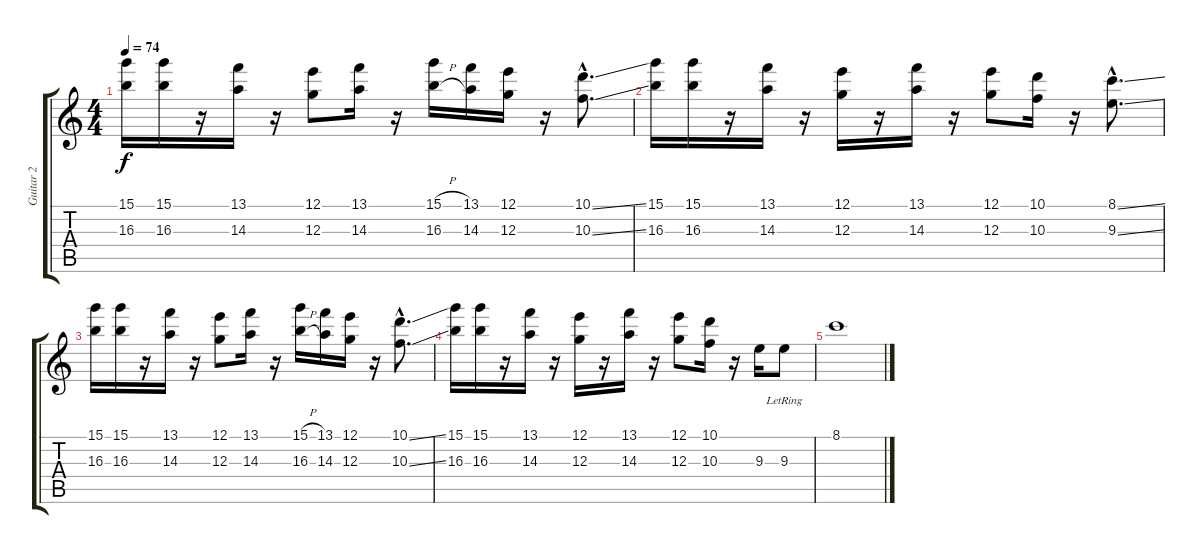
\track ("Guitar 2" "Guitar 2") {instrument electricguitarclean}
\staff {score tabs}
\tuning (E4 B3 G3 D3 A2 E2) {hide}
\ts (4 4)
\tempo 74
\clef g2
\ks c
(15.1 16.3).16{dy f} (15.1 16.3).16 r.16 (13.1 14.3).16 r.16 (12.1 12.3).8 (13.1 14.3).16 r.16 (15.1{h} 16.3{h}).16 (13.1 14.3).16 (12.1 12.3).16 r.16 (10.1{ss hac} 10.3{ss hac}).8{d} |
(15.1 16.3).16 (15.1 16.3).16 r.16 (13.1 14.3).16 r.16 (12.1 12.3).16 r.16 (13.1 14.3).16 r.16 (12.1 12.3).8 (10.1 10.3).16 r.16 (8.1{ss hac} 9.3{ss hac}).8{d} |
(15.1 16.3).16 (15.1 16.3).16 r.16 (13.1 14.3).16 r.16 (12.1 12.3).8 (13.1 14.3).16 r.16 (15.1{h} 16.3{h}).16 (13.1 14.3).16 (12.1 12.3).16 r.16 (10.1{ss hac} 10.3{ss hac}).8{d} |
(15.1 16.3).16 (15.1 16.3).16 r.16 (13.1 14.3).16 r.16 (12.1 12.3).16 r.16 (13.1 14.3).16 r.16 (12.1 12.3).8 (10.1 10.3).16 r.16 9.3.16 9.3{lr}.8 |
8.1.1
